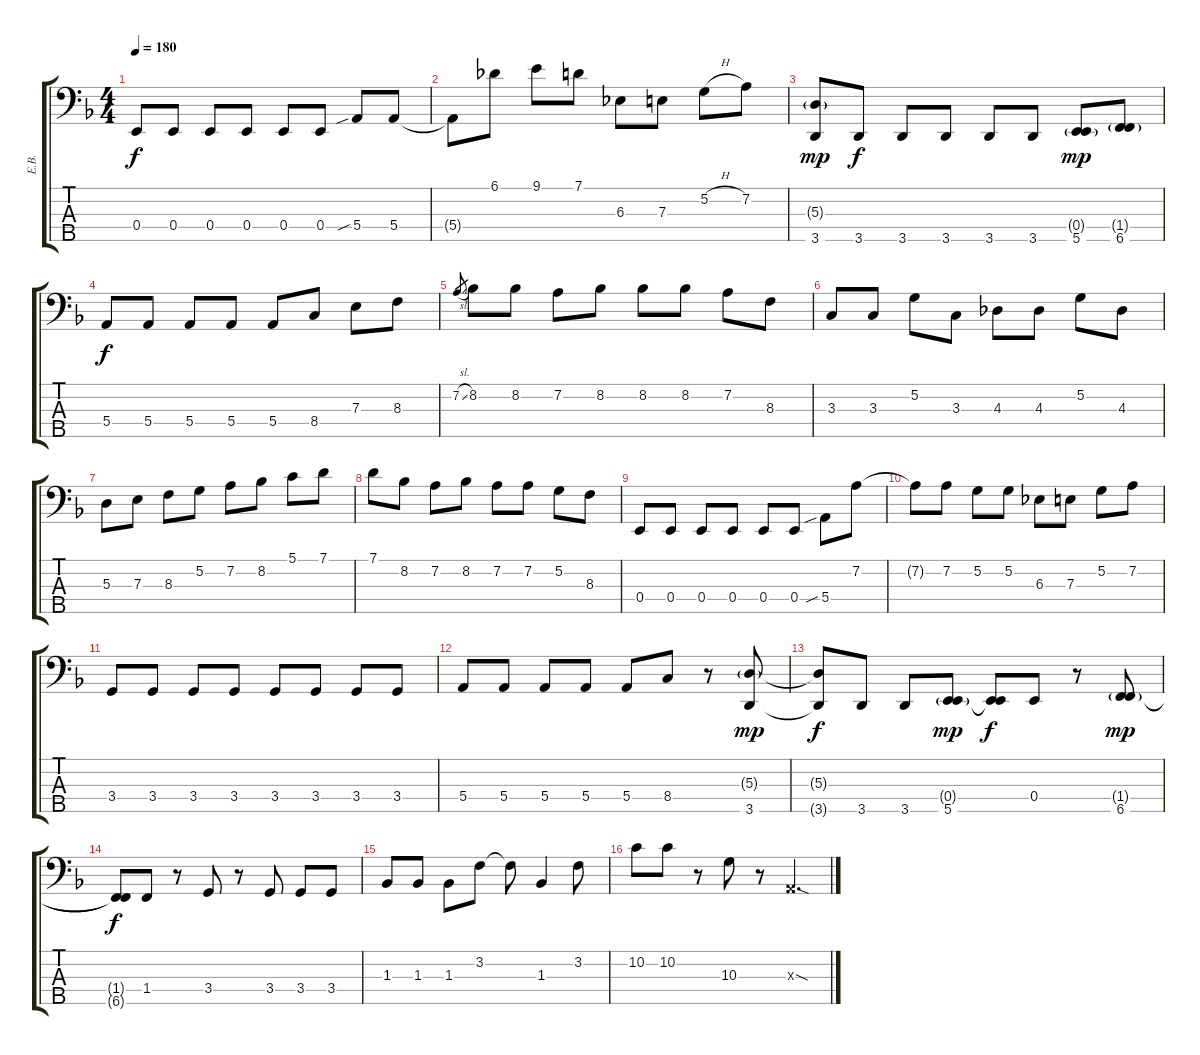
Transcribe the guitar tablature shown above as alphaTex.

\track ("E.B." "E.B.") {instrument electricbassfinger}
\staff {score tabs}
\tuning (G2 D2 A1 E1 B0) {hide}
\ts (4 4)
\tempo 180
\clef f4
\ks f
0.4.8{dy f} 0.4.8 0.4.8 0.4.8 0.4.8 0.4.8 5.4{sib}.8 5.4.8 |
5.4{t}.8 6.1.8 9.1.8 7.1.8 6.3.8 7.3.8 5.2{h}.8 7.2.8 |
(5.3{g} 3.5).8{dy mp} 3.5.8{dy f} 3.5.8 3.5.8 3.5.8 3.5.8 (0.4{g} 5.5).8{dy mp} (1.4{g} 6.5).8 |
5.4.8{dy f} 5.4.8 5.4.8 5.4.8 5.4.8 8.4.8 7.3.8 8.3.8 |
7.2{sl}.8{gr} 8.2.8 8.2.8 7.2.8 8.2.8 8.2.8 8.2.8 7.2.8 8.3.8 |
3.3.8 3.3.8 5.2.8 3.3.8 4.3.8 4.3.8 5.2.8 4.3.8 |
5.3.8 7.3.8 8.3.8 5.2.8 7.2.8 8.2.8 5.1.8 7.1.8 |
7.1.8 8.2.8 7.2.8 8.2.8 7.2.8 7.2.8 5.2.8 8.3.8 |
0.4.8 0.4.8 0.4.8 0.4.8 0.4.8 0.4.8 5.4{sib}.8 7.2.8 |
7.2{t}.8 7.2.8 5.2.8 5.2.8 6.3.8 7.3.8 5.2.8 7.2.8 |
3.4.8 3.4.8 3.4.8 3.4.8 3.4.8 3.4.8 3.4.8 3.4.8 |
5.4.8 5.4.8 5.4.8 5.4.8 5.4.8 8.4.8 r.8 (5.3{g} 3.5).8{dy mp} |
(5.3{t} 3.5{t}).8{dy f} 3.5.8 3.5.8 (0.4{g} 5.5).8{dy mp} (0.4{t} 5.5{t}).8{dy f} 0.4.8 r.8 (1.4{g} 6.5).8{dy mp} |
(1.4{t} 6.5{t}).8{dy f} 1.4.8 r.8 3.4.8 r.8 3.4.8 3.4.8 3.4.8 |
1.3.8 1.3.8 1.3.8 3.2.8 3.2{t}.8 1.3.4 3.2.8 |
10.2.8 10.2.8 r.8 10.3.8 r.8 0.3{sod x}.4{d}
